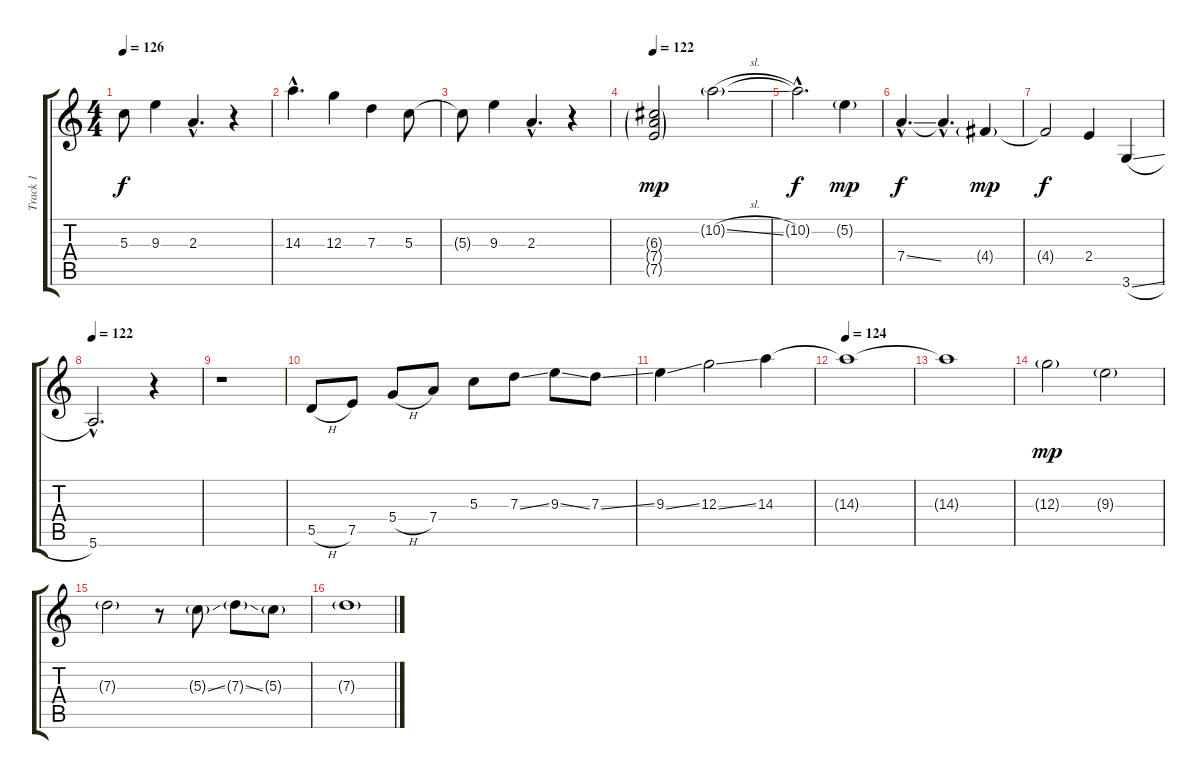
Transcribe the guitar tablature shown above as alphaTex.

\track ("Track 1" "Track 1") {instrument overdrivenguitar}
\staff {score tabs}
\tuning (E4 B3 G3 D3 A2 E2) {hide}
\ts (4 4)
\tempo 126
\clef g2
\ks c
5.3{t}.8{dy f} 9.3.4 2.3{hac}.4{d} r.4 |
14.3{hac}.4{d} 12.3.4 7.3.4 5.3.8 |
5.3{t}.8 9.3.4 2.3{hac}.4{d} r.4 |
\tempo 122
(6.3{g} 7.4{g} 7.5{g}).2{dy mp} 10.2{sl g}.2 |
10.2{hac t}.2{d dy f} 5.2{g}.4{dy mp} |
7.4{ss hac}.4{d dy f} 7.4{hac t}.4{d} 4.4{g}.4{dy mp} |
4.4{t}.2{dy f} 2.4.4 3.6{sl}.4 |
\tempo 122
5.6{hac}.2{d} r.4 |
r.1 |
5.5{h}.8 7.5.8 5.4{h}.8 7.4.8 5.3.8 7.3{ss}.8 9.3{ss}.8 7.3{ss}.8 |
9.3{ss}.4 12.3{ss}.2 14.3.4 |
\tempo 124
14.3{t}.1 |
14.3{t}.1 |
12.3{g}.2{dy mp} 9.3{g}.2 |
7.3{g}.2 r.8 5.3{ss g}.8 7.3{ss g}.8 5.3{g}.8 |
7.3{g}.1
